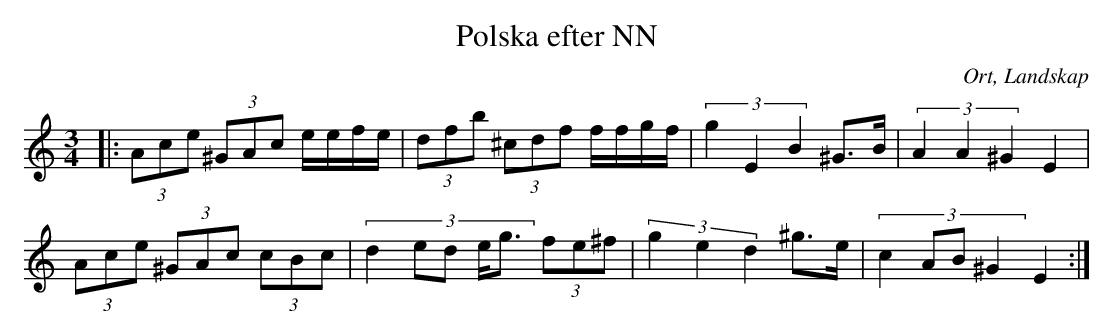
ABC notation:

X:1
T:Polska efter NN
O:Ort, Landskap
M:3/4
L:1/8
K:C
|: (3 Ace (3^GAc e/e/f/e/| (3 dfb (3^cdf f/f/g/f/|(3:2:3 g2 E2 B2 ^G>B|(3:2:3 A2 A2 ^G2 E2|
(3 Ace (3^GAc (3cBc| (3:2:5 d2 ed e<g (3fe^f|(3:2:3 g2 e2 d2 ^g>e|(3:2:4 c2 AB ^G2 E2:|
